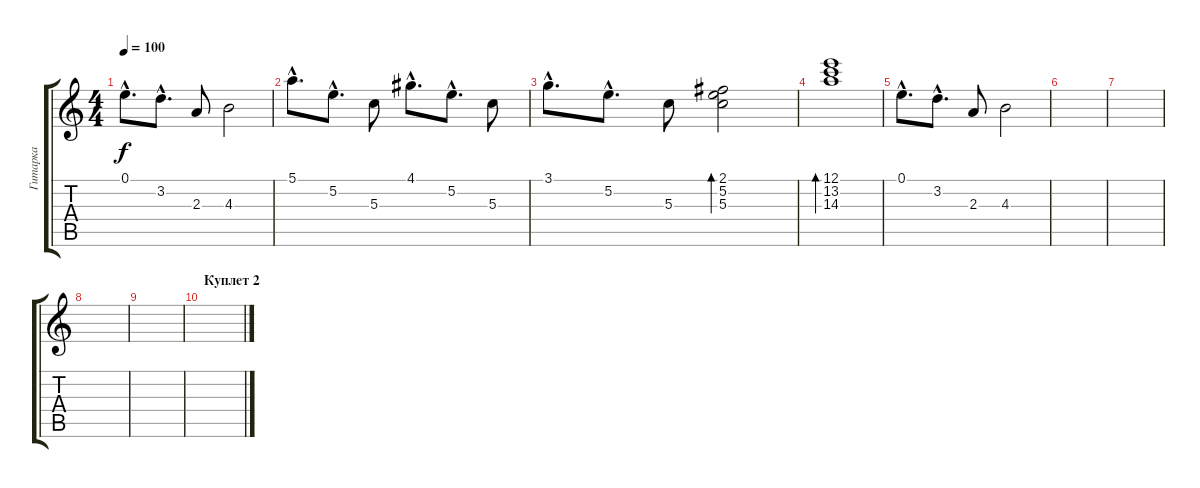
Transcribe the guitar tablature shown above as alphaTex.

\track ("Гитарка" "Гитарка") {instrument electricguitarclean}
\staff {score tabs}
\tuning (E4 B3 G3 D3 A2 E2) {hide}
\ts (4 4)
\tempo 100
\clef g2
\ks c
0.1{hac}.8{d dy f} 3.2{hac}.8{d} 2.3.8 4.3.2 |
5.1{hac}.8{d} 5.2{hac}.8{d} 5.3.8 4.1{hac}.8{d} 5.2{hac}.8{d} 5.3.8 |
3.1{hac}.8{d} 5.2{hac}.8{d} 5.3.8 (2.1 5.2 5.3).2{bd 60} |
(12.1 13.2 14.3).1{bd 60} |
0.1{hac}.8{d} 3.2{hac}.8{d} 2.3.8 4.3.2 |
|
|
|
|
\section ("" "Куплет 2")
